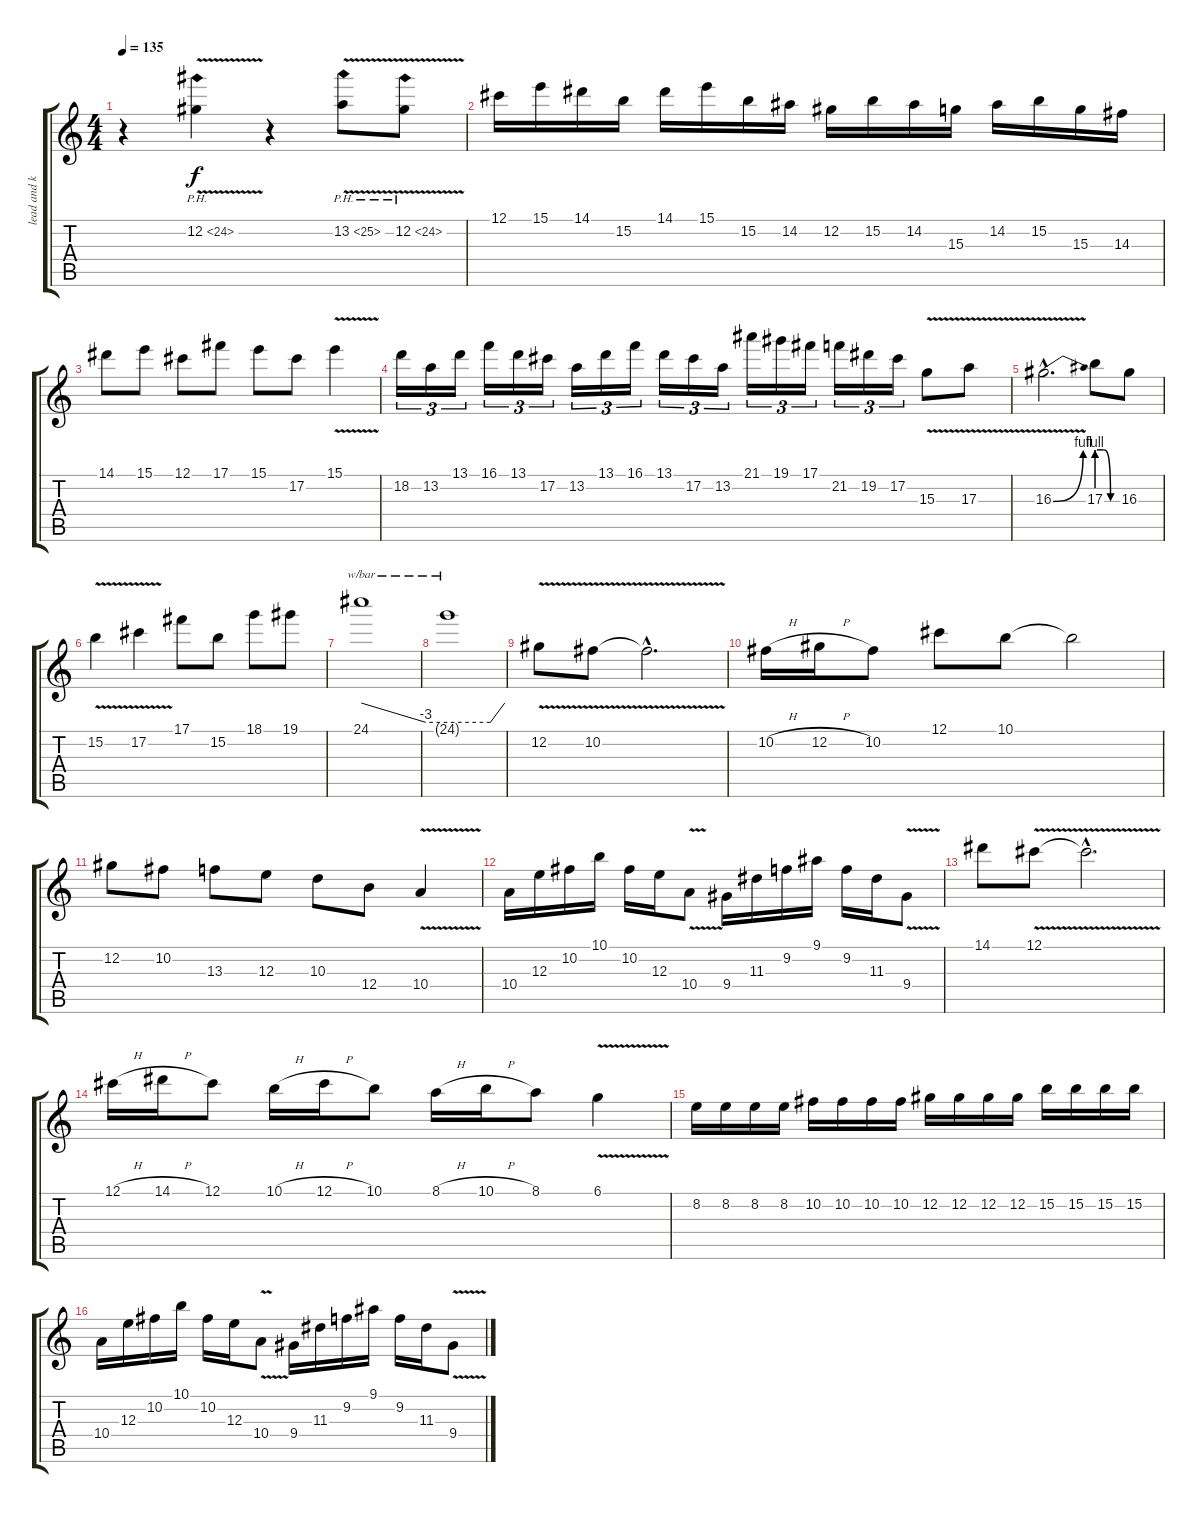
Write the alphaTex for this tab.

\track ("lead and keys" "lead and k") {instrument distortionguitar}
\staff {score tabs}
\tuning (Db4 Ab3 E3 B2 Gb2 Db2) {hide}
\ts (4 4)
\tempo 135
\clef g2
\ks c
r.4{dy f volume 13 instrument distortionguitar} 12.2{ph 12 v}.4 r.4 13.2{ph 12 v}.8 12.2{ph 12 v}.8 |
12.1.16 15.1.16 14.1.16 15.2.16 14.1.16 15.1.16 15.2.16 14.2.16 12.2.16 15.2.16 14.2.16 15.3.16 14.2.16 15.2.16 15.3.16 14.3.16 |
14.1.8 15.1.8 12.1.8 17.1.8 15.1.8 17.2.8 15.1{v}.4 |
18.2.16{tu (3 2)} 13.2.16{tu (3 2)} 13.1.16{tu (3 2)} 16.1.16{tu (3 2)} 13.1.16{tu (3 2)} 17.2.16{tu (3 2)} 13.2.16{tu (3 2)} 13.1.16{tu (3 2)} 16.1.16{tu (3 2)} 13.1.16{tu (3 2)} 17.2.16{tu (3 2)} 13.2.16{tu (3 2)} 21.1.16{tu (3 2)} 19.1.16{tu (3 2)} 17.1.16{tu (3 2)} 21.2.16{tu (3 2)} 19.2.16{tu (3 2)} 17.2.16{tu (3 2)} 15.3{v}.8 17.3{v}.8 |
16.3{be (bend 0 0 60 4) v hac}.2{d} 17.3{be (custom 0 4 20 4 40 0 60 0)}.8 16.3.8 |
15.2{v}.4 17.2{v}.4 17.1.8 15.2.8 18.1.8 19.1.8 |
24.1.1{tbe (custom default 0 0 45 -12 60 -12)} |
24.1{t}.1{tbe (custom default 0 -12 45 -12 60 0)} |
12.2{v}.8 10.2{v}.8 10.2{hac t}.2{d} |
10.2{h}.16 12.2{h}.16 10.2.8 12.1.8 10.1.8 10.1{t}.2 |
12.2.8 10.2.8 13.3.8 12.3.8 10.3.8 12.4.8 10.4{v}.4 |
10.4.16 12.3.16 10.2.16 10.1.16 10.2.16 12.3.16 10.4{v}.8 9.4.16 11.3.16 9.2.16 9.1.16 9.2.16 11.3.16 9.4{v}.8 |
14.1.8 12.1{v}.8 12.1{hac t}.2{d} |
12.1{h}.16 14.1{h}.16 12.1.8 10.1{h}.16 12.1{h}.16 10.1.8 8.1{h}.16 10.1{h}.16 8.1.8 6.1{v}.4 |
8.2.16 8.2.16 8.2.16 8.2.16 10.2.16 10.2.16 10.2.16 10.2.16 12.2.16 12.2.16 12.2.16 12.2.16 15.2.16 15.2.16 15.2.16 15.2.16 |
10.4.16 12.3.16 10.2.16 10.1.16 10.2.16 12.3.16 10.4{v}.8 9.4.16 11.3.16 9.2.16 9.1.16 9.2.16 11.3.16 9.4{v}.8
